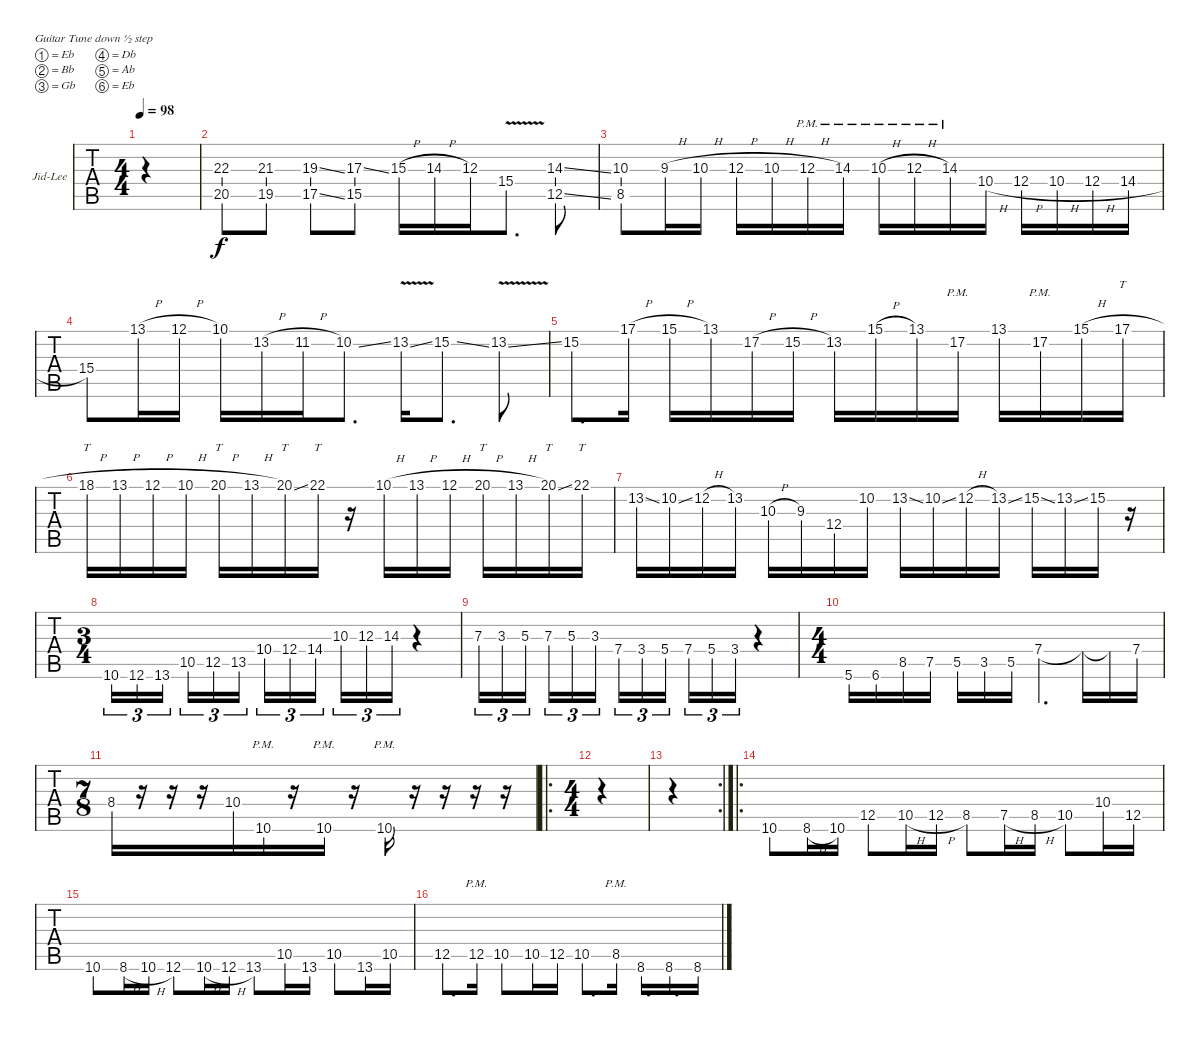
\defaultSystemsLayout 4
\bracketExtendMode groupsimilarinstruments
\multiBarRest
\firstSystemTrackNameOrientation horizontal
\otherSystemsTrackNameOrientation horizontal
\track ("Jid-Lee" "Jid-Lee") {instrument distortionguitar}
\staff {tabs}
\tuning (Eb4 Bb3 Gb3 Db3 Ab2 Eb2)
\ts (4 4)
\tempo 98
\clef g2
\ks c
|
(20.5 22.3).8 (19.5 21.3).8 (17.5{ss} 19.3{ss}).8 (15.5 17.3{ss}).8 15.3{h}.16 14.3{h}.16 12.3.16 15.4{v}.8{d} (14.3{ss} 12.5{ss}).8 |
(10.3 8.5).8 9.3{h}.16 10.3{h}.16 12.3{h}.16 10.3{h}.16 12.3{h pm}.16 14.3{pm}.16 10.3{h pm}.16 12.3{h pm}.16 14.3{pm}.16 10.4{h}.16 12.4{h}.16 10.4{h}.16 12.4{h}.16 14.4{h}.16 |
15.4.8 13.1{h}.16 12.1{h}.16 10.1.16 13.2{h}.16 11.2{h}.16 10.2{ss}.8{d} 13.2{v ss}.16 15.2{ss}.8{d} 13.2{v ss}.8 |
15.2.8{d} 17.1{h}.16 15.1{h}.16 13.1.16 17.2{h}.16 15.2{h}.16 13.2.16 15.1{h}.16 13.1.16 17.2{pm}.16 13.1.16 17.2{pm}.16 15.1{h}.16 17.1{h}.16{tt} |
18.1{h}.16{tt} 13.1{h}.16 12.1{h}.16 10.1{h}.16 20.1{h}.16{tt} 13.1{h}.16 20.1{ss}.16{tt} 22.1.16{tt} r.16 10.1{h}.16 13.1{h}.16 12.1{h}.16 20.1{h}.16{tt} 13.1{h}.16 20.1{ss}.16{tt} 22.1.16{tt} |
13.2{ss}.16 10.2{ss}.16 12.2{h}.16 13.2.16 10.3{h}.16 9.3.16 12.4.16 10.2.16 13.2{ss}.16 10.2{ss}.16 12.2{h}.16 13.2{ss}.16 15.2{ss}.16 13.2{ss}.16 15.2.16 r.16 |
\ts (3 4)
10.6.16{tu (3 2)} 12.6.16{tu (3 2)} 13.6.16{tu (3 2)} 10.5.16{tu (3 2)} 12.5.16{tu (3 2)} 13.5.16{tu (3 2)} 10.4.16{tu (3 2)} 12.4.16{tu (3 2)} 14.4.16{tu (3 2)} 10.3.16{tu (3 2)} 12.3.16{tu (3 2)} 14.3.16{tu (3 2)} r.4 |
7.3.16{tu (3 2)} 3.3.16{tu (3 2)} 5.3.16{tu (3 2)} 7.3.16{tu (3 2)} 5.3.16{tu (3 2)} 3.3.16{tu (3 2)} 7.4.16{tu (3 2)} 3.4.16{tu (3 2)} 5.4.16{tu (3 2)} 7.4.16{tu (3 2)} 5.4.16{tu (3 2)} 3.4.16{tu (3 2)} r.4 |
\ts (4 4)
5.6.16 6.6.16 8.5.16 7.5.16 5.5.16 3.5.16 5.5.16 7.4.4{d} 7.4{t}.16 7.4{t}.16 7.4.16 |
\ts (7 8)
8.4.16 r.16 r.16 r.16 10.4.16 10.6{pm}.16 r.16 10.6{pm}.16 r.16 10.6{pm}.16 r.16 r.16 r.16 r.16 |
\ro
\ts (4 4)
|
\rc 2
|
\ro
10.6.8 8.6{h}.16 10.6.16 12.5.8 10.5{h}.16 12.5{h}.16 8.5.8 7.5{h}.16 8.5{h}.16 10.5.8 10.4.16 12.5.16 |
10.6.8 8.6{h}.16 10.6{h}.16 12.6.8 10.6{h}.16 12.6{h}.16 13.6.8 10.5.16 13.6.16 10.5.8 13.6.16 10.5.16 |
12.5.8{d} 12.5{pm}.16 10.5.8 10.5.16 12.5.16 10.5.8{d} 8.5{pm}.16 8.6.16{d} 8.6.16{d} 8.6.16
